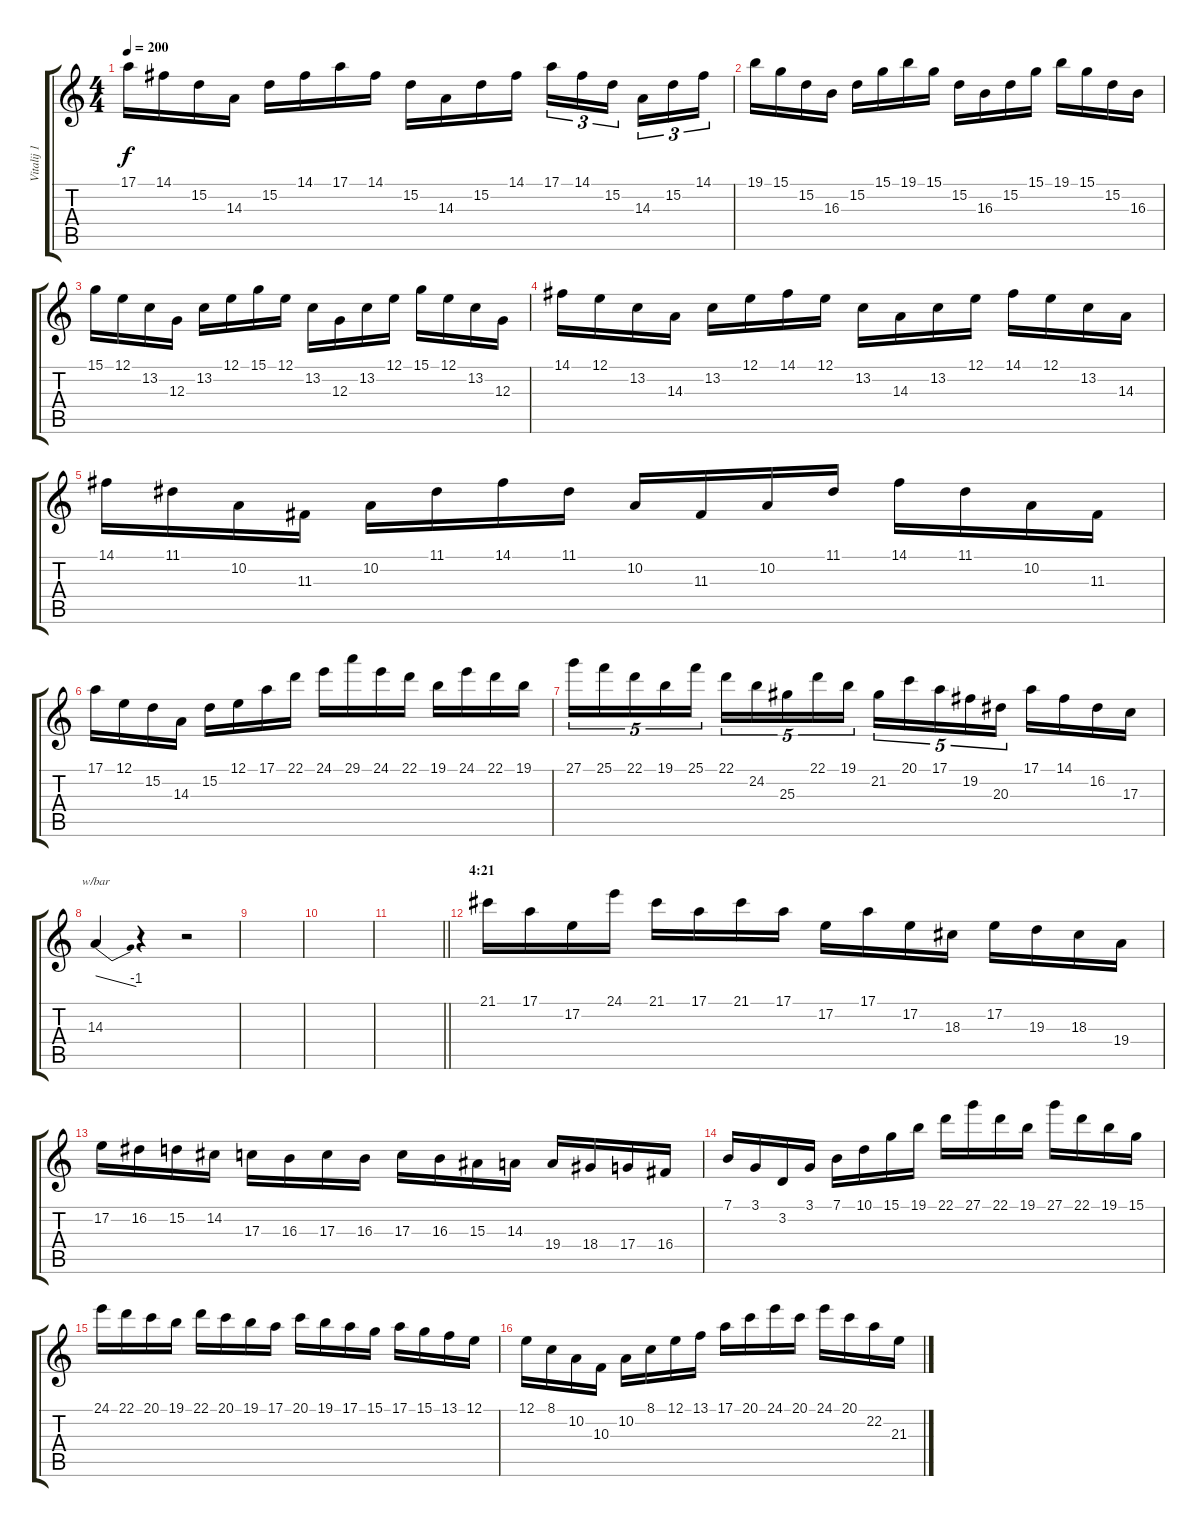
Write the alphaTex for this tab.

\track ("Vitalij 1" "Vitalij 1") {instrument acousticgrandpiano}
\staff {score tabs}
\tuning (E4 B3 G3 D3 A2 E2) {hide}
\ts (4 4)
\tempo 200
\clef g2
\ks c
17.1.16{dy f} 14.1.16 15.2.16 14.3.16 15.2.16 14.1.16 17.1.16 14.1.16 15.2.16 14.3.16 15.2.16 14.1.16 17.1.16{tu (3 2)} 14.1.16{tu (3 2)} 15.2.16{tu (3 2) beam splitsecondary} 14.3.16{tu (3 2)} 15.2.16{tu (3 2)} 14.1.16{tu (3 2)} |
19.1.16 15.1.16 15.2.16 16.3.16 15.2.16 15.1.16 19.1.16 15.1.16 15.2.16 16.3.16 15.2.16 15.1.16 19.1.16 15.1.16 15.2.16 16.3.16 |
15.1.16 12.1.16 13.2.16 12.3.16 13.2.16 12.1.16 15.1.16 12.1.16 13.2.16 12.3.16 13.2.16 12.1.16 15.1.16 12.1.16 13.2.16 12.3.16 |
14.1.16 12.1.16 13.2.16 14.3.16 13.2.16 12.1.16 14.1.16 12.1.16 13.2.16 14.3.16 13.2.16 12.1.16 14.1.16 12.1.16 13.2.16 14.3.16 |
14.1.16 11.1.16 10.2.16 11.3.16 10.2.16 11.1.16 14.1.16 11.1.16 10.2.16 11.3.16 10.2.16 11.1.16 14.1.16 11.1.16 10.2.16 11.3.16 |
17.1.16 12.1.16 15.2.16 14.3.16 15.2.16 12.1.16 17.1.16 22.1.16 24.1.16 29.1.16 24.1.16 22.1.16 19.1.16 24.1.16 22.1.16 19.1.16 |
27.1.16{tu (5 4)} 25.1.16{tu (5 4)} 22.1.16{tu (5 4)} 19.1.16{tu (5 4)} 25.1.16{tu (5 4)} 22.1.16{tu (5 4)} 24.2.16{tu (5 4)} 25.3.16{tu (5 4)} 22.1.16{tu (5 4)} 19.1.16{tu (5 4)} 21.2.16{tu (5 4)} 20.1.16{tu (5 4)} 17.1.16{tu (5 4)} 19.2.16{tu (5 4)} 20.3.16{tu (5 4)} 17.1.16 14.1.16 16.2.16 17.3.16 |
14.3.4{tbe (dive default 0 0 60 -4)} r.4 r.2 |
|
|
\barLineRight lightlight
|
\section ("" "4:21")
21.1.16{instrument acousticgrandpiano} 17.1.16 17.2.16 24.1.16 21.1.16 17.1.16 21.1.16 17.1.16 17.2.16 17.1.16 17.2.16 18.3.16 17.2.16 19.3.16 18.3.16 19.4.16 |
17.2.16 16.2.16 15.2.16 14.2.16 17.3.16 16.3.16 17.3.16 16.3.16 17.3.16 16.3.16 15.3.16 14.3.16 19.4.16 18.4.16 17.4.16 16.4.16 |
7.1.16 3.1.16 3.2.16 3.1.16 7.1.16 10.1.16 15.1.16 19.1.16 22.1.16 27.1.16 22.1.16 19.1.16 27.1.16 22.1.16 19.1.16 15.1.16 |
24.1.16 22.1.16 20.1.16 19.1.16 22.1.16 20.1.16 19.1.16 17.1.16 20.1.16 19.1.16 17.1.16 15.1.16 17.1.16 15.1.16 13.1.16 12.1.16 |
12.1.16 8.1.16 10.2.16 10.3.16 10.2.16 8.1.16 12.1.16 13.1.16 17.1.16 20.1.16 24.1.16 20.1.16 24.1.16 20.1.16 22.2.16 21.3.16
